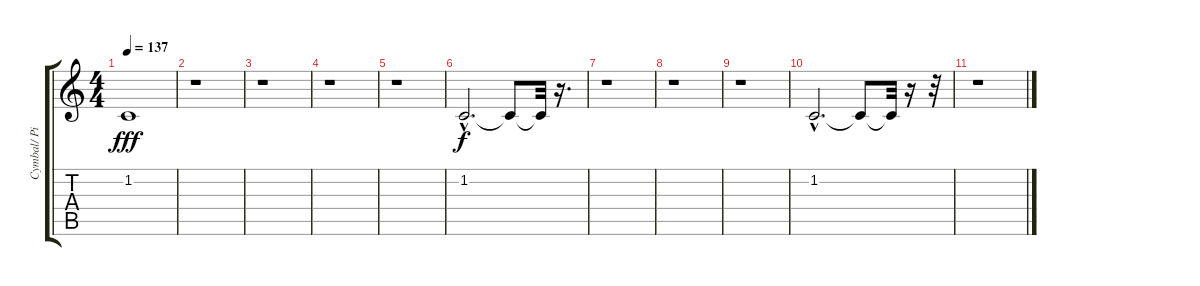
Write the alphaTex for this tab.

\track ("Cymbal/ Piano" "Cymbal/ Pi") {instrument reversecymbal}
\staff {score tabs}
\tuning (E4 B3 G3 D3 A2 E2) {hide}
\ts (4 4)
\tempo 137
\clef g2
\ks c
1.2.1{dy fff} |
r.1 |
r.1 |
r.1 |
r.1 |
1.2{hac}.2{d dy f} 1.2{t}.8 1.2{t}.32 r.16{d} |
r.1 |
r.1 |
r.1 |
1.2{hac}.2{d} 1.2{t}.8 1.2{t}.32 r.16 r.32 |
r.1
